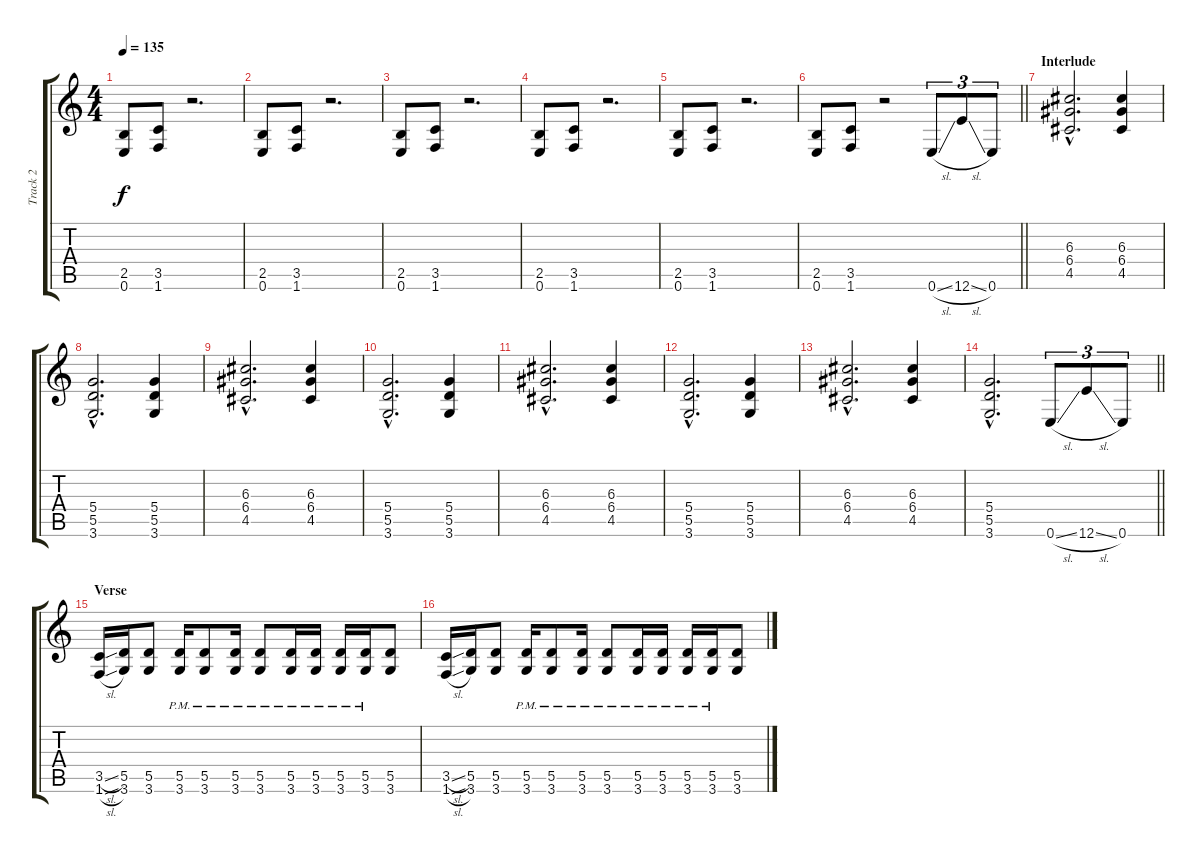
\track ("Track 2" "Track 2") {instrument distortionguitar}
\staff {score tabs}
\tuning (E4 B3 G3 D3 A2 E2) {hide}
\ts (4 4)
\tempo 135
\clef g2
\ks c
(2.5 0.6).8{dy f} (3.5 1.6).8 r.2{d} |
(2.5 0.6).8 (3.5 1.6).8 r.2{d} |
(2.5 0.6).8 (3.5 1.6).8 r.2{d} |
(2.5 0.6).8 (3.5 1.6).8 r.2{d} |
(2.5 0.6).8 (3.5 1.6).8 r.2{d} |
\barLineRight lightlight
(2.5 0.6).8 (3.5 1.6).8 r.2 0.6{sl}.8{tu (3 2)} 12.6{sl}.8{tu (3 2)} 0.6.8{tu (3 2)} |
\section ("" "Interlude")
(6.3{hac} 6.4{hac} 4.5{hac}).2{d} (6.3 6.4 4.5).4 |
(5.4{hac} 5.5{hac} 3.6{hac}).2{d} (5.4 5.5 3.6).4 |
(6.3{hac} 6.4{hac} 4.5{hac}).2{d} (6.3 6.4 4.5).4 |
(5.4{hac} 5.5{hac} 3.6{hac}).2{d} (5.4 5.5 3.6).4 |
(6.3{hac} 6.4{hac} 4.5{hac}).2{d} (6.3 6.4 4.5).4 |
(5.4{hac} 5.5{hac} 3.6{hac}).2{d} (5.4 5.5 3.6).4 |
(6.3{hac} 6.4{hac} 4.5{hac}).2{d} (6.3 6.4 4.5).4 |
\barLineRight lightlight
(5.4{hac} 5.5{hac} 3.6{hac}).2{d} 0.6{sl}.8{tu (3 2)} 12.6{sl}.8{tu (3 2)} 0.6.8{tu (3 2)} |
\section ("" "Verse")
(3.5{sl} 1.6{sl}).16 (5.5 3.6).16 (5.5 3.6).8 (5.5{pm} 3.6{pm}).16 (5.5{pm} 3.6{pm}).8 (5.5{pm} 3.6{pm}).16 (5.5{pm} 3.6{pm}).8 (5.5{pm} 3.6{pm}).16 (5.5{pm} 3.6{pm}).16 (5.5{pm} 3.6{pm}).16 (5.5{pm} 3.6{pm}).16 (5.5 3.6).8 |
(3.5{sl} 1.6{sl}).16 (5.5 3.6).16 (5.5 3.6).8 (5.5{pm} 3.6{pm}).16 (5.5{pm} 3.6{pm}).8 (5.5{pm} 3.6{pm}).16 (5.5{pm} 3.6{pm}).8 (5.5{pm} 3.6{pm}).16 (5.5{pm} 3.6{pm}).16 (5.5{pm} 3.6{pm}).16 (5.5{pm} 3.6{pm}).16 (5.5 3.6).8
